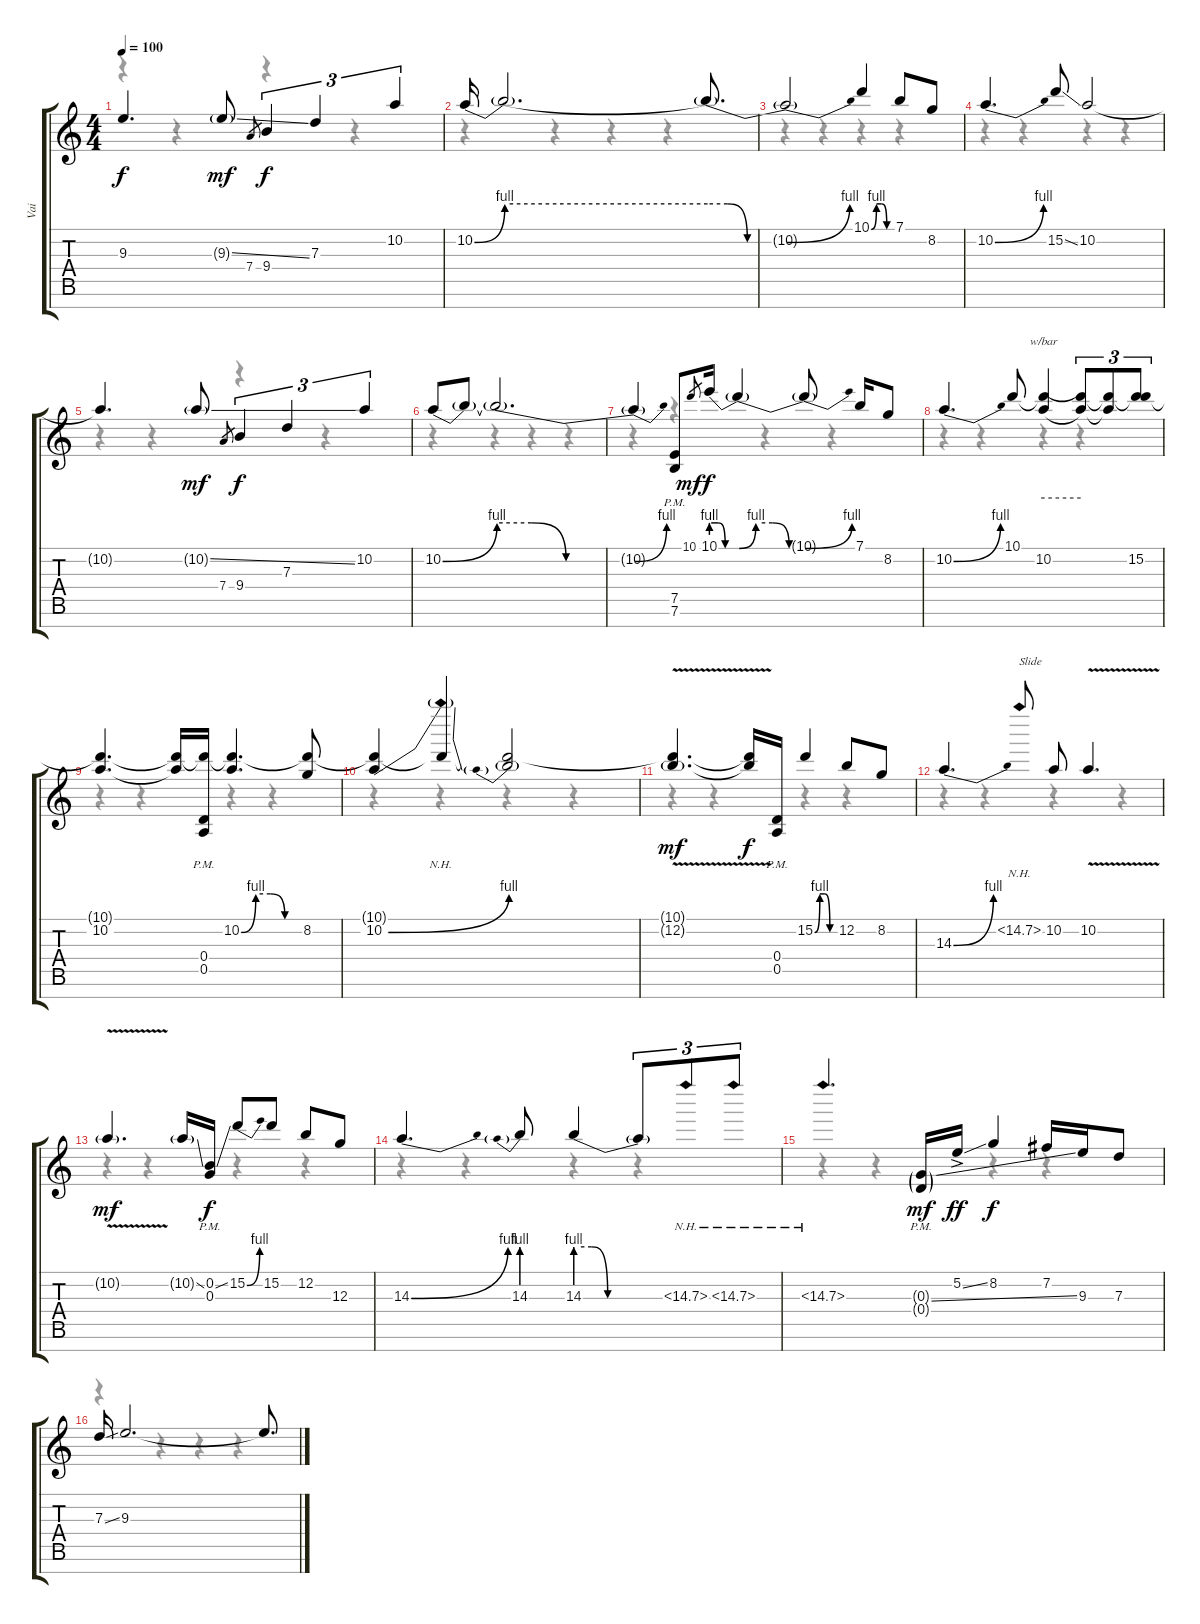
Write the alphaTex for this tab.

\track ("Vai" "Vai") {instrument overdrivenguitar}
\staff {score tabs}
\tuning (E4 B3 G3 D3 A2 E2 B1) {hide}
\voice
\ts (4 4)
\tempo 100
\clef g2
\ks c
9.3{t}.4{d dy f} 9.3{ss g}.8{dy mf} 7.4.8{gr} 9.4.4{tu (3 2) dy f} 7.3.4{tu (3 2)} 10.2.4{tu (3 2)} |
10.2{be (bend 0 0 60 4)}.16 10.2{be (hold 0 4 60 4) t}.2{d} 10.2{be (custom 0 4 15 4 30 0 60 0) t}.8{d} |
10.2{be (bend 0 0 60 4) t}.2 10.1{be (custom 0 0 15 4 30 4 45 0 60 0)}.4 7.1.8 8.2.8 |
10.2{be (bend 0 0 60 4)}.4{d} 15.2{ss}.8 10.2.2 |
10.2{t}.4{d} 10.2{ss g}.8{dy mf} 7.4.8{gr} 9.4.4{tu (3 2) dy f} 7.3.4{tu (3 2)} 10.2.4{tu (3 2)} |
10.2{be (bend 0 0 60 4)}.8 10.2{t}.8 10.2{be (custom 0 4 15 4 30 0 60 0) t}.2{d} |
10.2{be (bend 0 0 60 4) t}.4 (7.5{pm} 7.6).8 10.1.8{gr dy mf} 10.1{be (custom 0 4 15 4 30 0 60 0)}.16{dy f} 10.1{be (custom 0 0 15 4 30 4 45 0 60 0) t}.4 10.1{be (bend 0 0 60 4) t}.8 7.1.16 8.2.8 |
10.2{be (bend 0 0 60 4)}.4{d} 10.1.8 (10.1{t} 10.2).4{tbe (hold default 0 0 60 0)} (10.1{t} 10.2{t}).8{tu (3 2)} (10.1{t} 10.2{t}).8{tu (3 2)} (10.1{t} 15.2).8{tu (3 2)} |
(10.1{t} 10.2).4{d} (10.1{t} 10.2{t}).16 (10.1{t} 0.4 0.5{pm}).16 (10.1{t} 10.2{be (custom 0 0 15 4 30 4 45 0 60 0)}).4{d} (10.1{t} 8.2).8 |
(10.1{t} 10.2{be (bend 0 0 60 4)}).4 (10.1{t} 10.2{nh t}).4 (10.1{t} 10.2{be (prebend 0 4 60 4) t}).2 |
(10.1{t} 12.2{v g}).4{d dy mf} (10.1{t} 12.2{v t}).16{dy f} (0.4 0.5{pm}).16 15.2{be (custom 0 0 15 4 30 4 45 0 60 0)}.4 12.2.8 8.2.8 |
14.3{be (bend 0 0 60 4)}.4{d} 15.2{nh}.8{txt "Slide"} 10.2.8 10.2{v}.4{d} |
10.2{v g}.4{d dy mf} 10.2{ss g}.16 (0.2{ss} 0.3{pm}).16{dy f} 15.2{be (bend 0 0 60 4)}.8 15.2.8 12.2.8 12.3.8 |
14.3{be (bend 0 0 60 4)}.4{d} 14.3{be (prebend 0 4 60 4)}.8 14.3{be (custom 0 4 15 4 30 0 60 0)}.4 14.3{be (hold 0 0 60 0) t}.8{tu (3 2)} 14.3{nh}.8{tu (3 2)} 14.3{nh}.8{tu (3 2)} |
14.3{nh}.4{d} (0.3{ss g} 0.4{g pm}).16{dy mf} 5.2{ss ac}.16{dy ff} 8.2.4{dy f} 7.2.16 9.3.16 7.3.8 |
7.3{ss}.16 9.3.2{d} 9.3{t}.8{d}
\voice
\clef g2
\ottava regular
\simile none
\ks c
r.4{dy f} r.4 r.4 r.4 |
r.4 r.4 r.4 r.4 |
r.4 r.4 r.4 r.4 |
r.4 r.4 r.4 r.4 |
r.4 r.4 r.4 r.4 |
r.4 r.4 r.4 r.4 |
r.4 r.4 r.4 r.4 |
r.4 r.4 r.4 r.4 |
r.4 r.4 r.4 r.4 |
r.4 r.4 r.4 r.4 |
r.4 r.4 r.4 r.4 |
r.4 r.4 r.4 r.4 |
r.4 r.4 r.4 r.4 |
r.4 r.4 r.4 r.4 |
r.4 r.4 r.4 r.4 |
r.4 r.4 r.4 r.4
